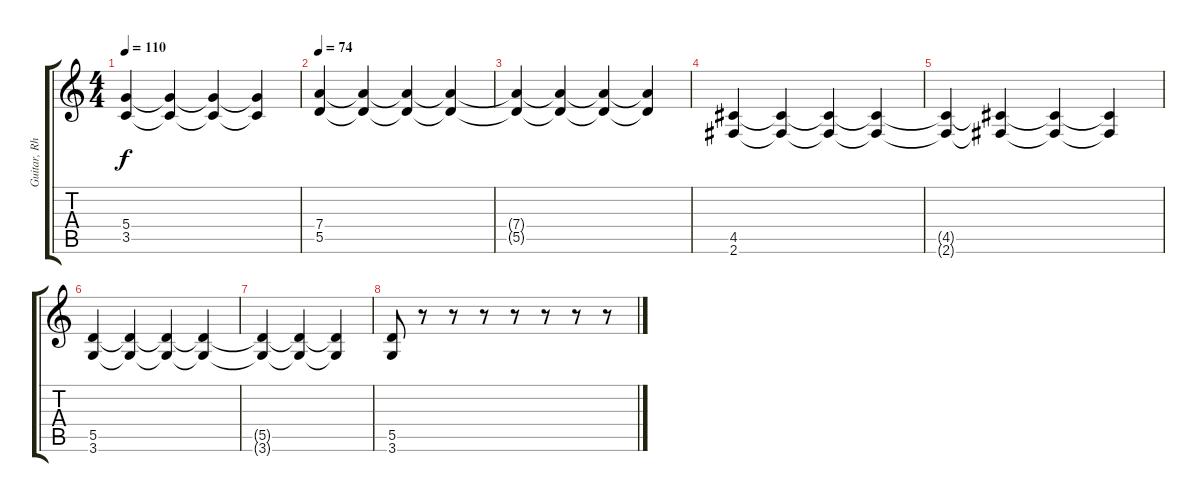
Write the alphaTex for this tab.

\track ("Guitar, Rhythm" "Guitar, Rh") {instrument overdrivenguitar}
\staff {score tabs}
\tuning (E4 B3 G3 D3 A2 E2) {hide}
\ts (4 4)
\tempo 110
\clef g2
\ks c
(5.4 3.5).4{dy f} (5.4{t} 3.5{t}).4 (5.4{t} 3.5{t}).4 (5.4{t} 3.5{t}).4 |
\tempo 74
(7.4 5.5).4 (7.4{t} 5.5{t}).4 (7.4{t} 5.5{t}).4 (7.4{t} 5.5{t}).4 |
(7.4{t} 5.5{t}).4 (7.4{t} 5.5{t}).4 (7.4{t} 5.5{t}).4 (7.4{t} 5.5{t}).4 |
(4.5 2.6).4 (4.5{t} 2.6{t}).4 (4.5{t} 2.6{t}).4 (4.5{t} 2.6{t}).4 |
(4.5{t} 2.6{t}).4 (4.5{t} 2.6{t}).4 (4.5{t} 2.6{t}).4 (4.5{t} 2.6{t}).4 |
(5.5 3.6).4 (5.5{t} 3.6{t}).4 (5.5{t} 3.6{t}).4 (5.5{t} 3.6{t}).4 |
(5.5{t} 3.6{t}).4 (5.5{t} 3.6{t}).4 (5.5{t} 3.6{t}).4 |
(5.5 3.6).8 r.8 r.8 r.8 r.8 r.8 r.8 r.8
